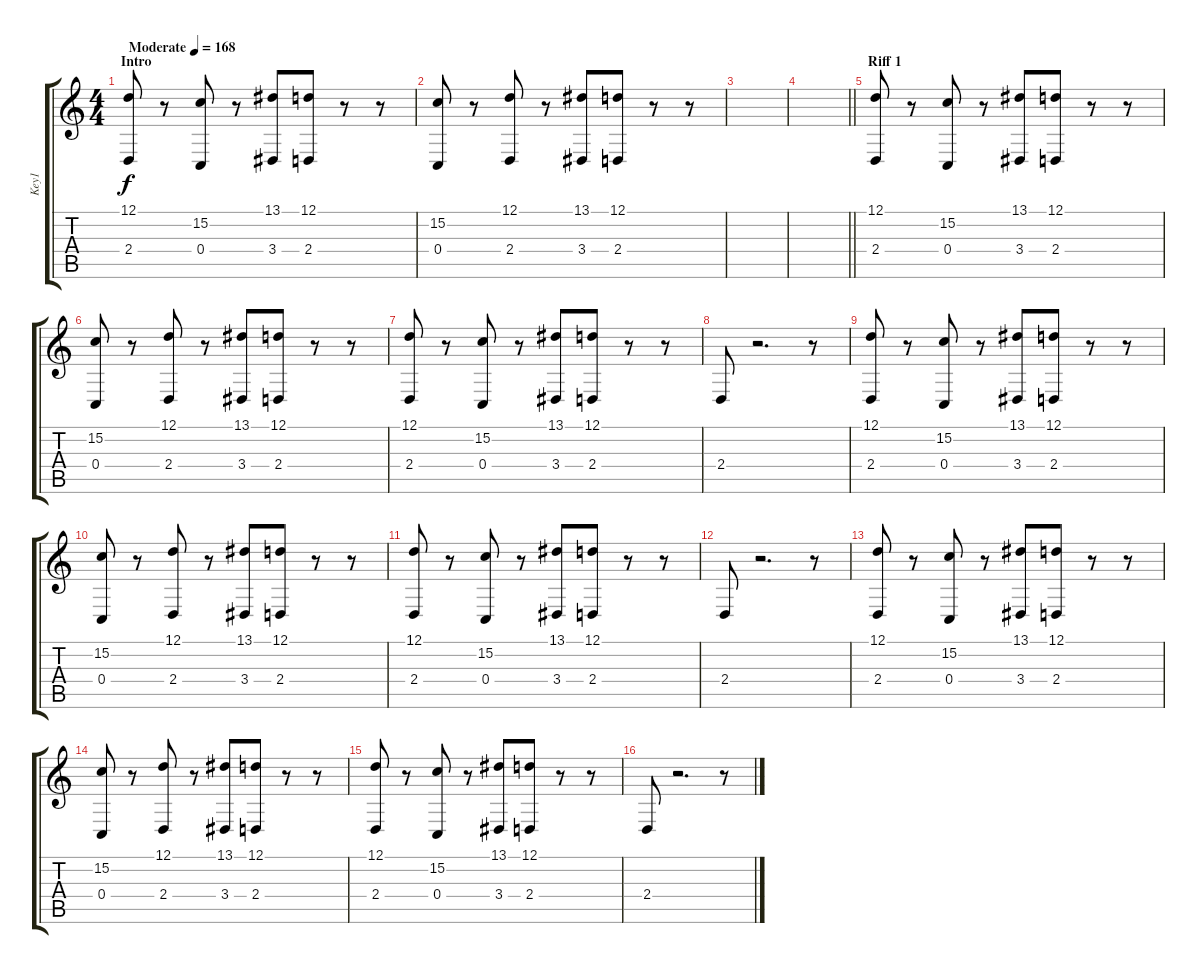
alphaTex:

\track ("Key1" "Key1") {instrument stringensemble1}
\staff {score tabs}
\tuning (D4 A3 F3 C3 G2 D2) {hide}
\ts (4 4)
\section ("" "Intro")
\tempo (168 "Moderate")
\clef g2
\ks c
(12.1 2.4).8{dy f instrument stringensemble1} r.8 (15.2 0.4).8 r.8 (13.1 3.4).8 (12.1 2.4).8 r.8 r.8 |
(15.2 0.4).8 r.8 (12.1 2.4).8 r.8 (13.1 3.4).8 (12.1 2.4).8 r.8 r.8 |
|
\barLineRight lightlight
|
\section ("" "Riff 1")
(12.1 2.4).8 r.8 (15.2 0.4).8 r.8 (13.1 3.4).8 (12.1 2.4).8 r.8 r.8 |
(15.2 0.4).8 r.8 (12.1 2.4).8 r.8 (13.1 3.4).8 (12.1 2.4).8 r.8 r.8 |
(12.1 2.4).8 r.8 (15.2 0.4).8 r.8 (13.1 3.4).8 (12.1 2.4).8 r.8 r.8 |
2.4.8 r.2{d} r.8 |
(12.1 2.4).8 r.8 (15.2 0.4).8 r.8 (13.1 3.4).8 (12.1 2.4).8 r.8 r.8 |
(15.2 0.4).8 r.8 (12.1 2.4).8 r.8 (13.1 3.4).8 (12.1 2.4).8 r.8 r.8 |
(12.1 2.4).8 r.8 (15.2 0.4).8 r.8 (13.1 3.4).8 (12.1 2.4).8 r.8 r.8 |
2.4.8 r.2{d} r.8 |
(12.1 2.4).8 r.8 (15.2 0.4).8 r.8 (13.1 3.4).8 (12.1 2.4).8 r.8 r.8 |
(15.2 0.4).8 r.8 (12.1 2.4).8 r.8 (13.1 3.4).8 (12.1 2.4).8 r.8 r.8 |
(12.1 2.4).8 r.8 (15.2 0.4).8 r.8 (13.1 3.4).8 (12.1 2.4).8 r.8 r.8 |
2.4.8 r.2{d} r.8
